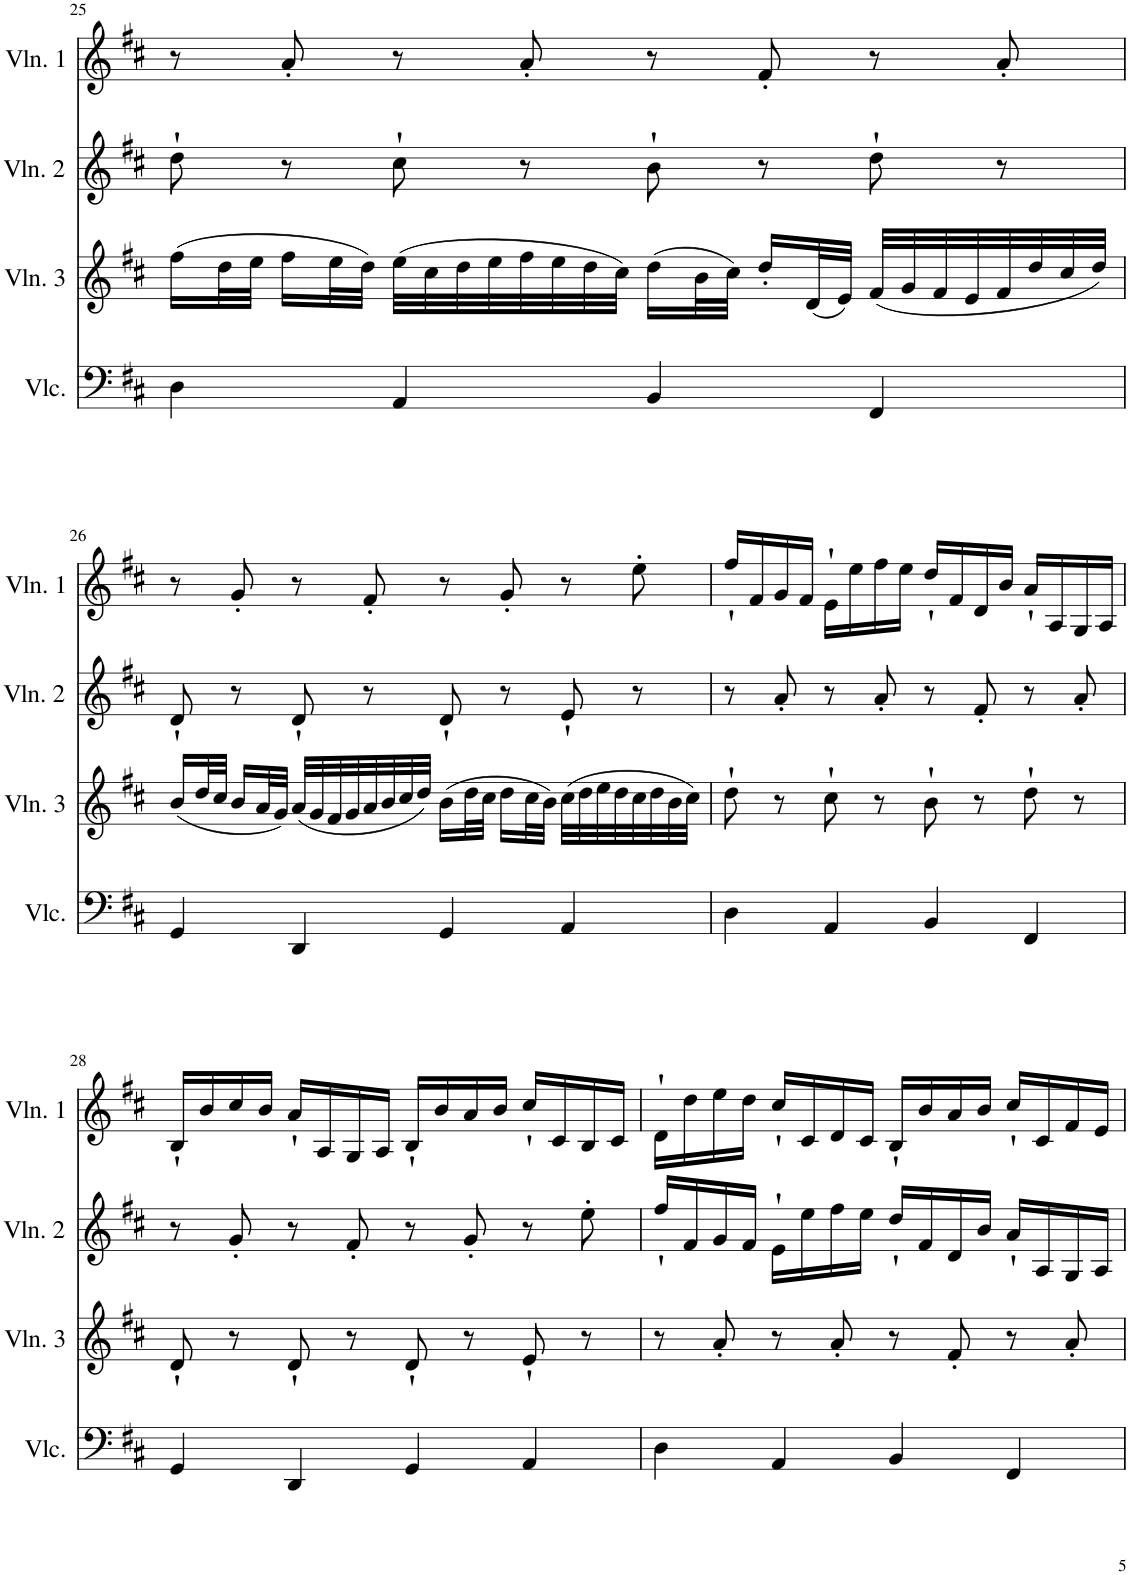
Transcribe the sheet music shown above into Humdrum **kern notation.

**kern	**kern	**kern	**kern
*part4	*part3	*part2	*part1
*staff4	*staff3	*staff2	*staff1
*I"Violoncello	*I"Violin 3	*I"Violin 2	*I"Violin 1
*I'Vlc.	*I'Vln. 3	*I'Vln. 2	*I'Vln. 1
!!LO:PB:g=z
*clefF4	*clefG2	*clefG2	*clefG2
*k[f#c#]	*k[f#c#]	*k[f#c#]	*k[f#c#]
*M4/4	*M4/4	*M4/4	*M4/4
=25	=25	=25	=25
4D\	(16ff#\LL	8dd`\	8r
.	32dd\L	.	.
.	32ee\JJJ	.	.
.	16ff#\LL	8r	8a'/
.	32ee\L	.	.
.	32dd\JJJ)	.	.
4AA/	(32ee\LLL	8cc#`\	8r
.	32cc#\	.	.
.	32dd\	.	.
.	32ee\	.	.
.	32ff#\	8r	8a'/
.	32ee\	.	.
.	32dd\	.	.
.	32cc#\JJJ)	.	.
4BB/	(16dd\LL	8b`\	8r
.	32b\L	.	.
.	32cc#\JJJ)	.	.
.	16dd'/LL	8r	8f#'/
.	(32d/L	.	.
.	32e/JJJ)	.	.
4FF#/	(32f#/LLL	8dd`\	8r
.	32g/	.	.
.	32f#/	.	.
.	32e/	.	.
.	32f#/	8r	8a'/
.	32dd/	.	.
.	32cc#/	.	.
.	32dd/JJJ)	.	.
!!LO:LB:g=z
=26	=26	=26	=26
4GG/	(16b/LL	8d`/	8r
.	32dd/L	.	.
.	32cc#/JJJ	.	.
.	16b/LL	8r	8g'/
.	32a/L	.	.
.	32g/JJJ)	.	.
4DD/	(32a/LLL	8d`/	8r
.	32g/	.	.
.	32f#/	.	.
.	32g/	.	.
.	32a/	8r	8f#'/
.	32b/	.	.
.	32cc#/	.	.
.	32dd/JJJ)	.	.
4GG/	(16b\LL	8d`/	8r
.	32dd\L	.	.
.	32cc#\JJJ	.	.
.	16dd\LL	8r	8g'/
.	32cc#\L	.	.
.	32b\JJJ)	.	.
4AA/	(32cc#\LLL	8e`/	8r
.	32dd\	.	.
.	32ee\	.	.
.	32dd\	.	.
.	32cc#\	8r	8ee'\
.	32dd\	.	.
.	32b\	.	.
.	32cc#\JJJ)	.	.
=27	=27	=27	=27
4D\	8dd`\	8r	16ff#`/LL
.	.	.	16f#/
.	8r	8a'/	16g/
.	.	.	16f#/JJ
4AA/	8cc#`\	8r	16e`\LL
.	.	.	16ee\
.	8r	8a'/	16ff#\
.	.	.	16ee\JJ
4BB/	8b`\	8r	16dd`/LL
.	.	.	16f#/
.	8r	8f#'/	16d/
.	.	.	16b/JJ
4FF#/	8dd`\	8r	16a`/LL
.	.	.	16A/
.	8r	8a'/	16G/
.	.	.	16A/JJ
!!LO:LB:g=z
=28	=28	=28	=28
4GG/	8d`/	8r	16B`/LL
.	.	.	16b/
.	8r	8g'/	16cc#/
.	.	.	16b/JJ
4DD/	8d`/	8r	16a`/LL
.	.	.	16A/
.	8r	8f#'/	16G/
.	.	.	16A/JJ
4GG/	8d`/	8r	16B`/LL
.	.	.	16b/
.	8r	8g'/	16a/
.	.	.	16b/JJ
4AA/	8e`/	8r	16cc#`/LL
.	.	.	16c#/
.	8r	8ee'\	16B/
.	.	.	16c#/JJ
=29	=29	=29	=29
4D\	8r	16ff#`/LL	16d`\LL
.	.	16f#/	16dd\
.	8a'/	16g/	16ee\
.	.	16f#/JJ	16dd\JJ
4AA/	8r	16e`\LL	16cc#`/LL
.	.	16ee\	16c#/
.	8a'/	16ff#\	16d/
.	.	16ee\JJ	16c#/JJ
4BB/	8r	16dd`/LL	16B`/LL
.	.	16f#/	16b/
.	8f#'/	16d/	16a/
.	.	16b/JJ	16b/JJ
4FF#/	8r	16a`/LL	16cc#`/LL
.	.	16A/	16c#/
.	8a'/	16G/	16f#/
.	.	16A/JJ	16e/JJ
=	=	=	=
*-	*-	*-	*-
